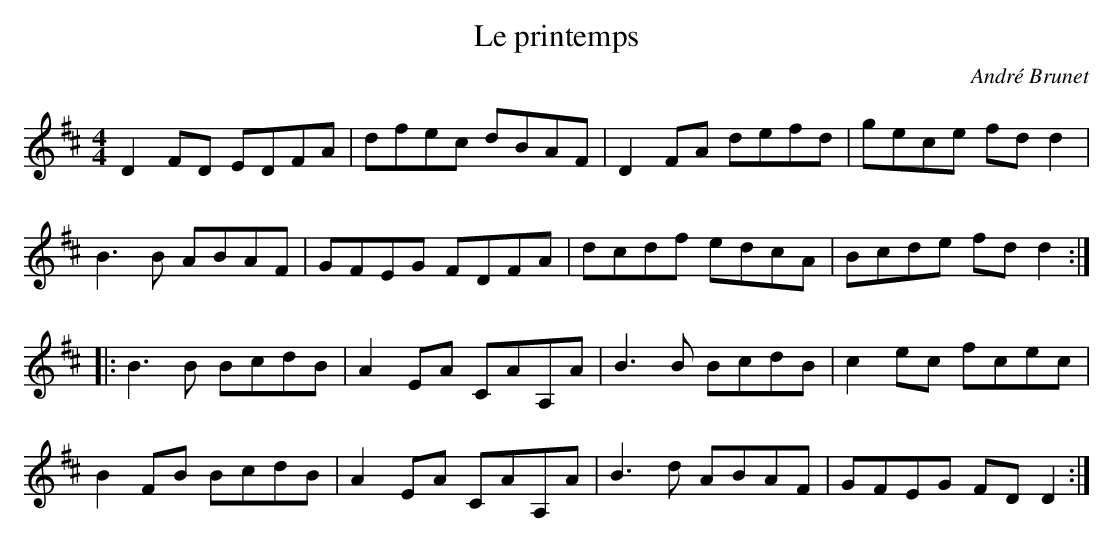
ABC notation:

X:1
T:Le printemps
C:André Brunet
M:4/4
L:1/8
K:D
D2FD EDFA | dfec dBAF | D2FA defd | gece fdd2 |
B3B ABAF | GFEG FDFA | dcdf edcA | Bcde fdd2 ::
B3B BcdB | A2EA CAA,A | B3B BcdB | c2ec fcec |
B2FB BcdB | A2EA CAA,A | B3d ABAF | GFEG FDD2 :|
